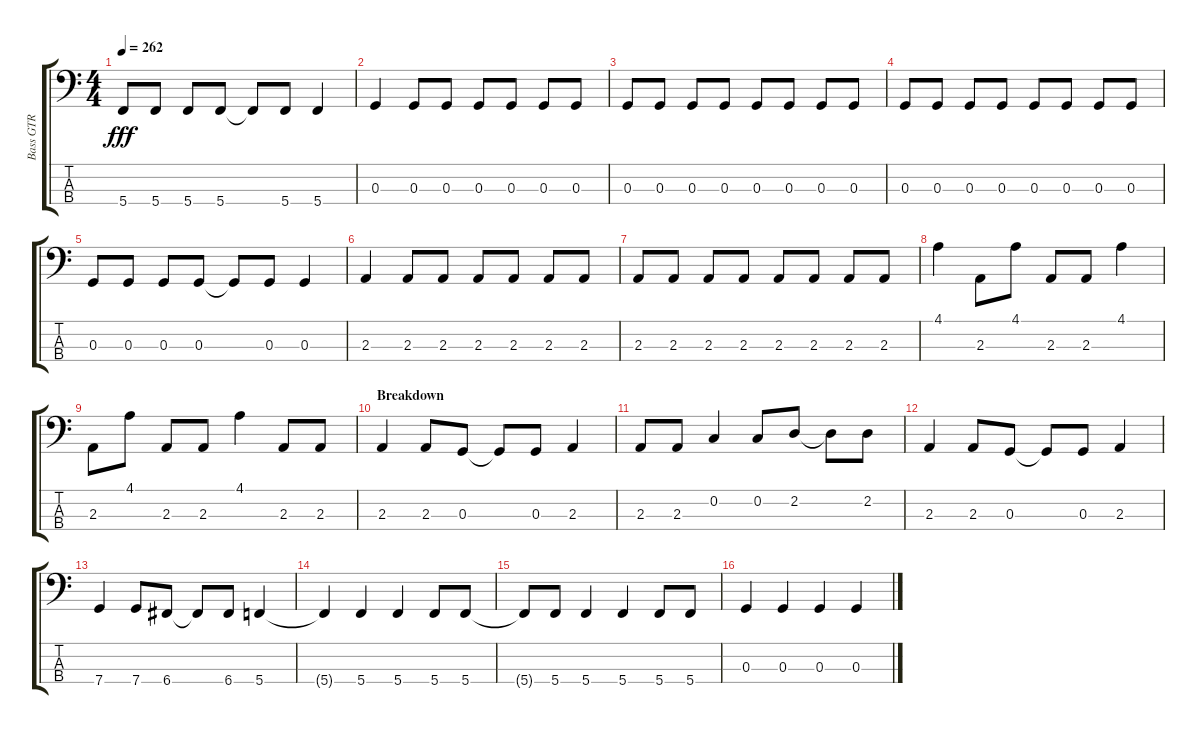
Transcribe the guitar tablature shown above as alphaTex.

\track ("Bass GTR" "Bass GTR") {instrument electricbassfinger}
\staff {score tabs}
\tuning (F2 C2 G1 C1) {hide}
\ts (4 4)
\tempo 262
\clef f4
\ks aminor
5.4.8{dy fff} 5.4.8 5.4.8 5.4.8 5.4{t}.8 5.4.8 5.4.4 |
0.3.4 0.3.8 0.3.8 0.3.8 0.3.8 0.3.8 0.3.8 |
0.3.8 0.3.8 0.3.8 0.3.8 0.3.8 0.3.8 0.3.8 0.3.8 |
0.3.8 0.3.8 0.3.8 0.3.8 0.3.8 0.3.8 0.3.8 0.3.8 |
0.3.8 0.3.8 0.3.8 0.3.8 0.3{t}.8 0.3.8 0.3.4 |
2.3.4 2.3.8 2.3.8 2.3.8 2.3.8 2.3.8 2.3.8 |
2.3.8 2.3.8 2.3.8 2.3.8 2.3.8 2.3.8 2.3.8 2.3.8 |
4.1.4 2.3.8 4.1.8 2.3.8 2.3.8 4.1.4 |
2.3.8 4.1.8 2.3.8 2.3.8 4.1.4 2.3.8 2.3.8 |
\section ("" "Breakdown")
2.3.4 2.3.8 0.3.8 0.3{t}.8 0.3.8 2.3.4 |
2.3.8 2.3.8 0.2.4 0.2.8 2.2.8 2.2{t}.8 2.2.8 |
2.3.4 2.3.8 0.3.8 0.3{t}.8 0.3.8 2.3.4 |
7.4.4 7.4.8 6.4.8 6.4{t}.8 6.4.8 5.4.4 |
5.4{t}.4 5.4.4 5.4.4 5.4.8 5.4.8 |
5.4{t}.8 5.4.8 5.4.4 5.4.4 5.4.8 5.4.8 |
0.3.4 0.3.4 0.3.4 0.3.4
